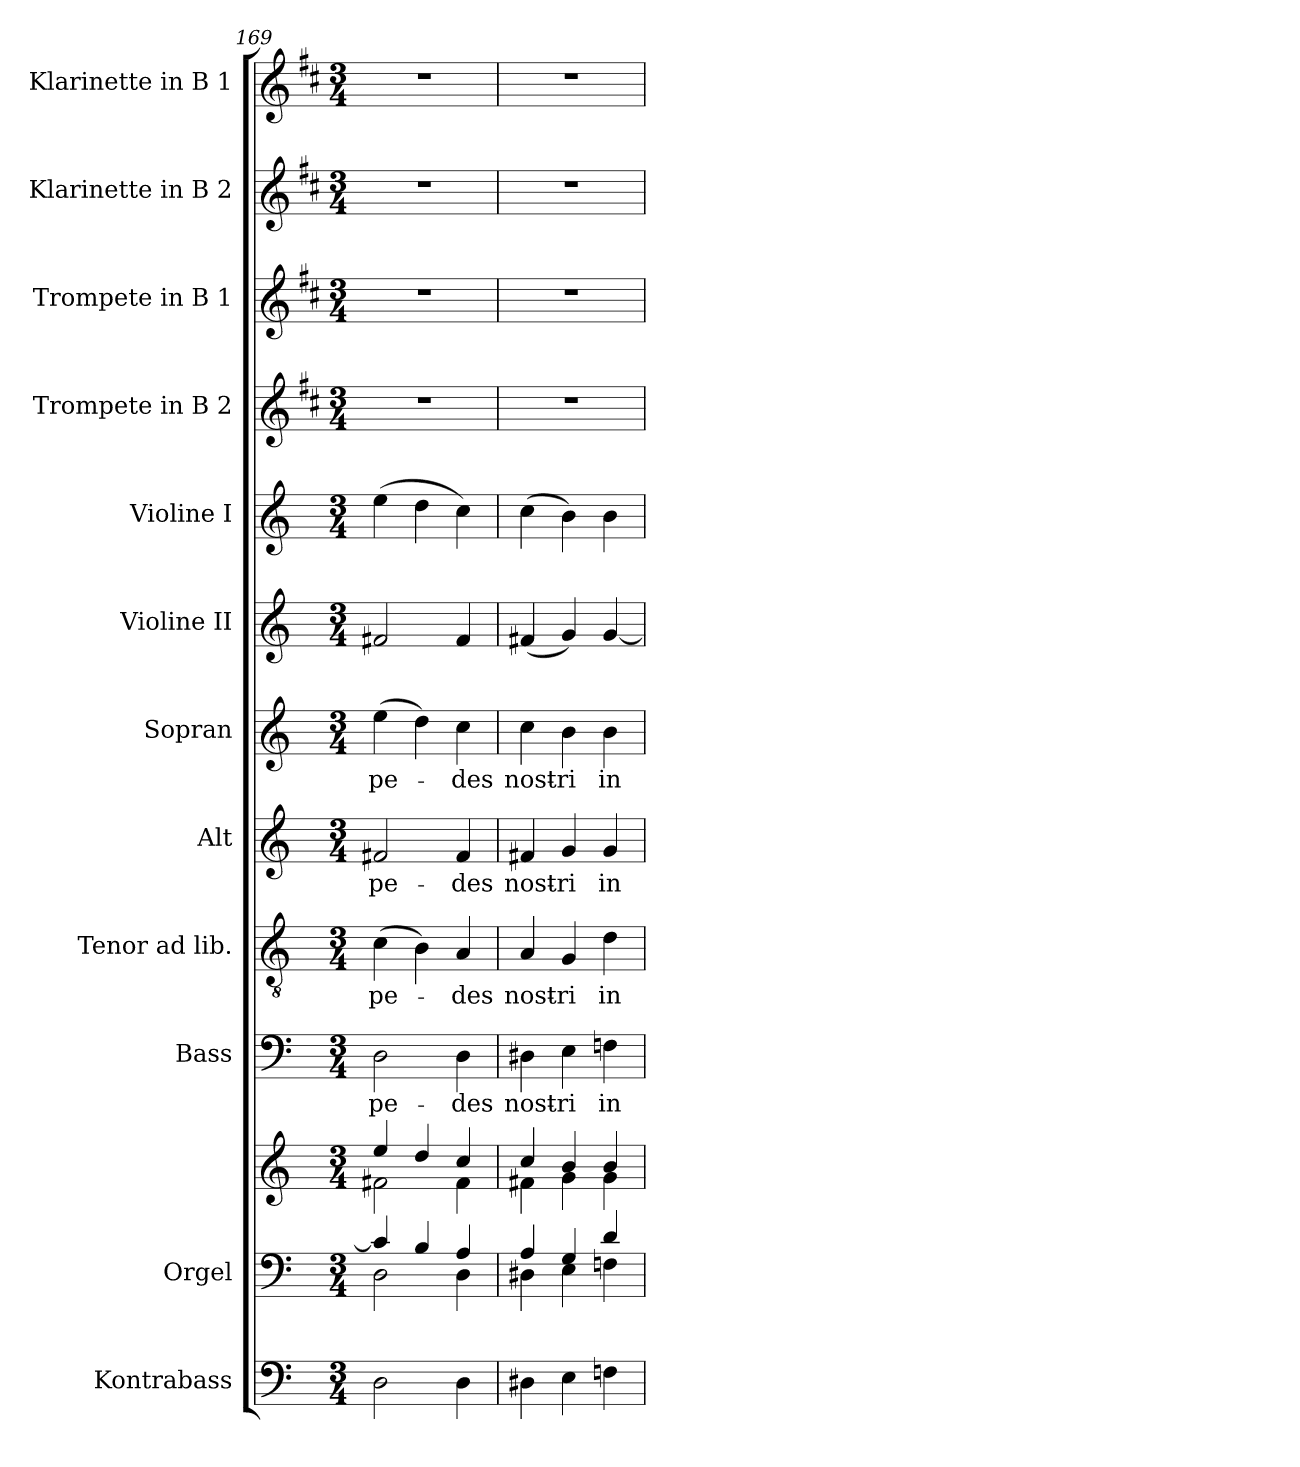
**kern	**kern	**kern	**kern	**text	**kern	**text	**kern	**text	**kern	**text	**kern	**kern	**kern	**kern	**kern	**kern
*part12	*part11	*part11	*part10	*part10	*part9	*part9	*part8	*part8	*part7	*part7	*part6	*part5	*part4	*part3	*part2	*part1
*staff13	*staff12	*staff11	*staff10	*staff10	*staff9	*staff9	*staff8	*staff8	*staff7	*staff7	*staff6	*staff5	*staff4	*staff3	*staff2	*staff1
*I"Kontrabass	*I"Orgel	*	*I"Bass	*	*I"Tenor ad lib.	*	*I"Alt	*	*I"Sopran	*	*I"Violine II	*I"Violine I	*I"Trompete in B 2	*I"Trompete in B 1	*I"Klarinette in B 2	*I"Klarinette in B 1
*I'Kb.	*I'Org.	*	*I'B	*	*I'T	*	*I'A	*	*I'S	*	*I'Vl. II	*I'Vl. I	*	*	*	*
*clefF4	*clefF4	*clefG2	*clefF4	*	*clefGv2	*	*clefG2	*	*clefG2	*	*clefG2	*clefG2	*clefG2	*clefG2	*clefG2	*clefG2
*ITrd7c12	*	*	*	*	*	*	*	*	*	*	*	*	*ITrd1c2	*ITrd1c2	*ITrd1c2	*ITrd1c2
*k[]	*k[]	*k[]	*k[]	*	*k[]	*	*k[]	*	*k[]	*	*k[]	*k[]	*k[]	*k[]	*k[]	*k[]
*C:	*C:	*C:	*C:	*	*C:	*	*C:	*	*C:	*	*C:	*C:	*C:	*C:	*C:	*C:
*M3/4	*M3/4	*M3/4	*M3/4	*	*M3/4	*	*M3/4	*	*M3/4	*	*M3/4	*M3/4	*M3/4	*M3/4	*M3/4	*M3/4
=169	=169	=169	=169	=169	=169	=169	=169	=169	=169	=169	=169	=169	=169	=169	=169	=169
*	*^	*^	*	*	*	*	*	*	*	*	*	*	*	*	*	*
!	!	!	!	!	!	!LO:LY:b	!	!LO:LY:b	!	!LO:LY:b	!	!LO:LY:b	!	!	!	!	!	!
2DD\	4c/]	2D\	4ee/	2f#X\	2D\	pe-	(>4c\	pe-	2f#X/	pe-	(>4ee\	pe-	2f#X/	(>4ee\	2.r	2.r	2.r	2.r
.	4B/	.	4dd/	.	.	.	4B\)	.	.	.	4dd\)	.	.	4dd\	.	.	.	.
!	!	!	!	!	!	!LO:LY:b	!	!LO:LY:b	!	!LO:LY:b	!	!LO:LY:b	!	!	!	!	!	!
4DD\	4A/	4D\	4cc/	4f#\	4D\	-des	4A/	-des	4f#/	-des	4cc\	-des	4f#/	4cc\)	.	.	.	.
=170	=170	=170	=170	=170	=170	=170	=170	=170	=170	=170	=170	=170	=170	=170	=170	=170	=170	=170
!	!	!	!	!	!	!LO:LY:b	!	!LO:LY:b	!	!LO:LY:b	!	!LO:LY:b	!	!	!	!	!	!
4DD#X\	4A/	4D#X\	4cc/	4f#X\	4D#X\	nost-	4A/	nost-	4f#X/	nost-	4cc\	nost-	(<4f#X/	(>4cc\	2.r	2.r	2.r	2.r
!	!	!	!	!	!	!LO:LY:b	!	!LO:LY:b	!	!LO:LY:b	!	!LO:LY:b	!	!	!	!	!	!
4EE\	4G/	4E\	4b/	4g\	4E\	-ri	4G/	-ri	4g/	-ri	4b\	-ri	4g/)	4b\)	.	.	.	.
!	!	!	!	!	!	!LO:LY:b	!	!LO:LY:b	!	!LO:LY:b	!	!LO:LY:b	!	!	!	!	!	!
4FFn\	4d/	4Fn\	4b/	4g\	4Fn\	in	4d\	in	4g/	in	4b\	in	[4g/	4b\	.	.	.	.
*	*v	*v	*	*	*	*	*	*	*	*	*	*	*	*	*	*	*	*
*	*	*v	*v	*	*	*	*	*	*	*	*	*	*	*	*	*	*
=	=	=	=	=	=	=	=	=	=	=	=	=	=	=	=	=
*-	*-	*-	*-	*-	*-	*-	*-	*-	*-	*-	*-	*-	*-	*-	*-	*-
